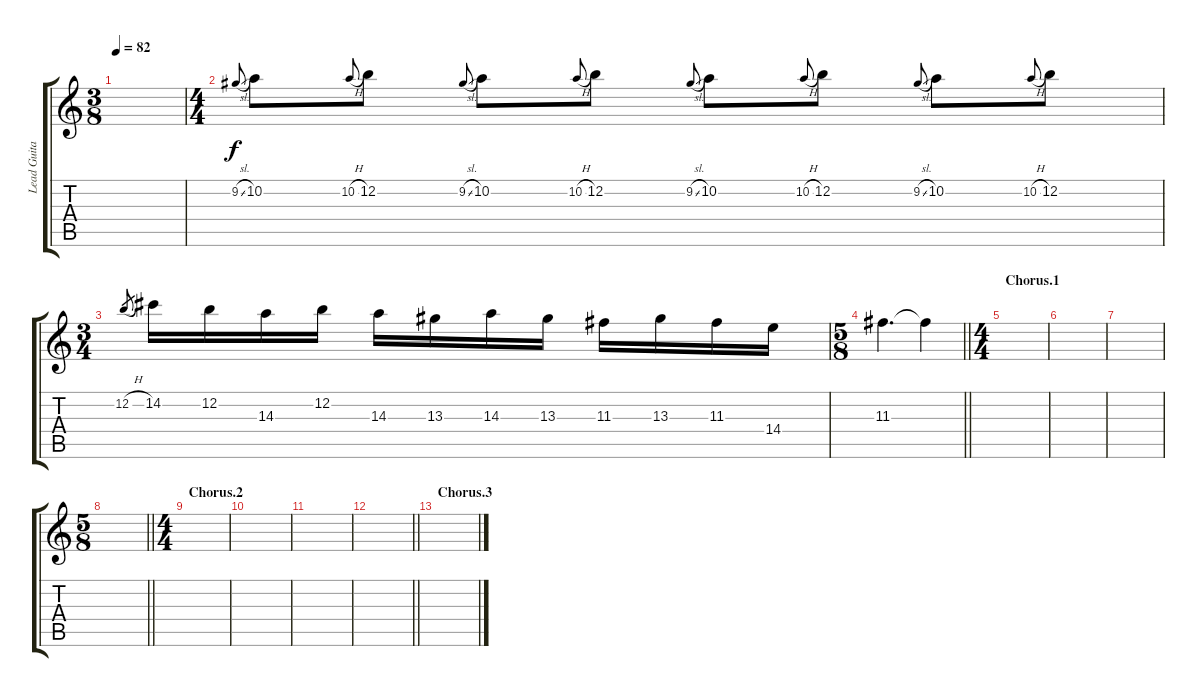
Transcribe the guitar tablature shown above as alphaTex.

\track ("Lead Guitar #1" "Lead Guita") {instrument electricguitarjazz}
\staff {score tabs}
\tuning (E4 B3 G3 D3 A2 E2) {hide}
\ts (3 8)
\tempo 82
\clef g2
\ks c
|
\ts (4 4)
9.2{sl}.8{gr onbeat} 10.2.8{volume 7} 10.2{h}.8{gr onbeat} 12.2.8 9.2{sl}.8{gr onbeat} 10.2.8 10.2{h}.8{gr onbeat} 12.2.8 9.2{sl}.8{gr onbeat} 10.2.8 10.2{h}.8{gr onbeat} 12.2.8 9.2{sl}.8{gr onbeat} 10.2.8 10.2{h}.8{gr onbeat} 12.2.8 |
\ts (3 4)
12.2{h}.8{gr} 14.2.16 12.2.16 14.3.16 12.2.16 14.3.16 13.3.16 14.3.16 13.3.16 11.3.16 13.3.16 11.3.16 14.4.16 |
\ts (5 8)
\barLineRight lightlight
11.3.4{d} 11.3{t}.4{dy f} |
\ts (4 4)
\section ("" "Chorus.1")
|
|
|
\ts (5 8)
\barLineRight lightlight
|
\ts (4 4)
\section ("" "Chorus.2")
|
|
|
\barLineRight lightlight
|
\section ("" "Chorus.3")
